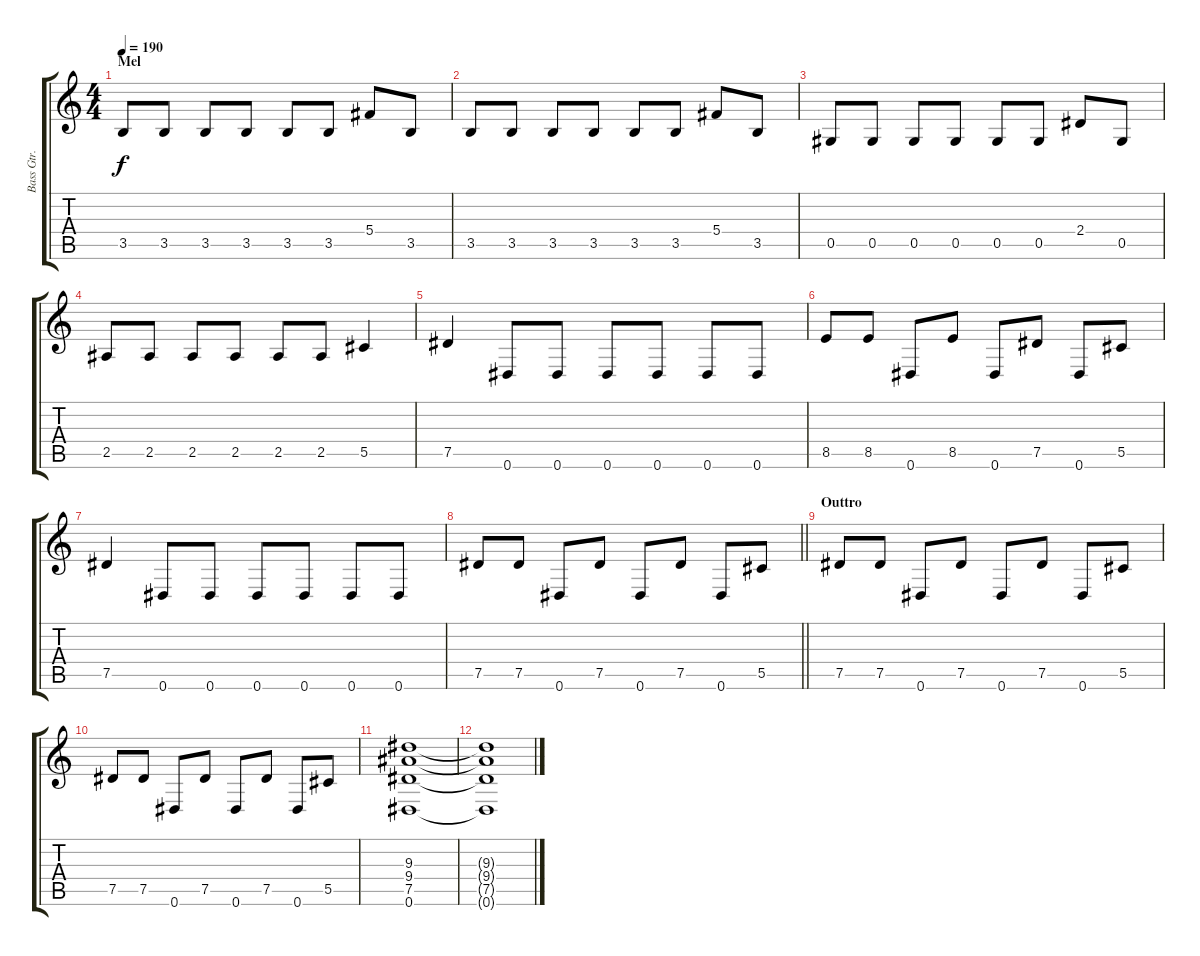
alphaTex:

\track ("Bass Gtr." "Bass Gtr.") {instrument electricbassfinger}
\staff {score tabs}
\tuning (Eb4 Bb3 Gb3 Db3 Ab2 Eb2) {hide}
\ts (4 4)
\section ("" "Mel")
\tempo 190
\clef g2
\ks c
3.5.8{dy f} 3.5.8 3.5.8 3.5.8 3.5.8 3.5.8 5.4.8 3.5.8 |
3.5.8 3.5.8 3.5.8 3.5.8 3.5.8 3.5.8 5.4.8 3.5.8 |
0.5.8 0.5.8 0.5.8 0.5.8 0.5.8 0.5.8 2.4.8 0.5.8 |
2.5.8 2.5.8 2.5.8 2.5.8 2.5.8 2.5.8 5.5.4 |
7.5.4 0.6.8 0.6.8 0.6.8 0.6.8 0.6.8 0.6.8 |
8.5.8 8.5.8 0.6.8 8.5.8 0.6.8 7.5.8 0.6.8 5.5.8 |
7.5.4 0.6.8 0.6.8 0.6.8 0.6.8 0.6.8 0.6.8 |
\barLineRight lightlight
7.5.8 7.5.8 0.6.8 7.5.8 0.6.8 7.5.8 0.6.8 5.5.8 |
\section ("" "Outtro")
7.5.8 7.5.8 0.6.8 7.5.8 0.6.8 7.5.8 0.6.8 5.5.8 |
7.5.8 7.5.8 0.6.8 7.5.8 0.6.8 7.5.8 0.6.8 5.5.8 |
(9.3 9.4 7.5 0.6).1 |
(9.3{t} 9.4{t} 7.5{t} 0.6{t}).1
